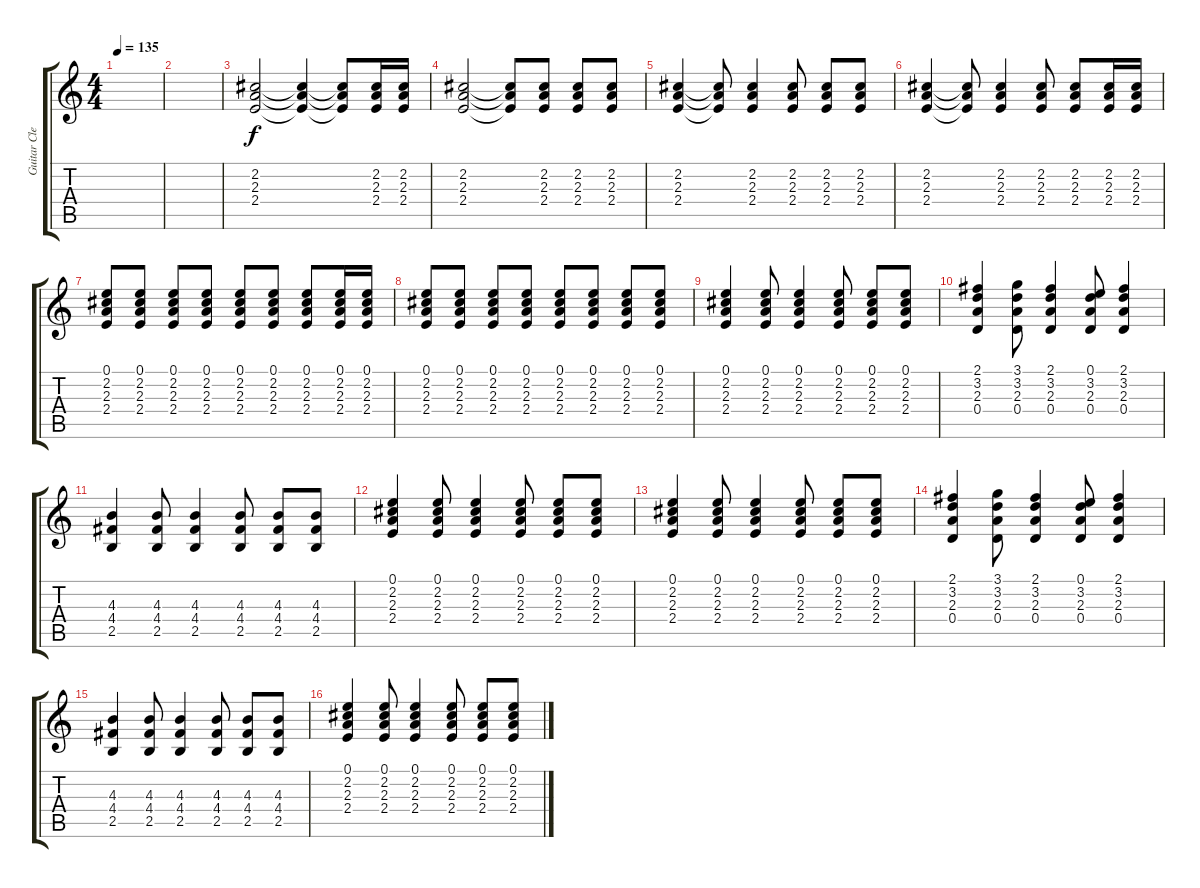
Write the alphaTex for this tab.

\track ("Guitar Clean" "Guitar Cle") {instrument acousticguitarsteel}
\staff {score tabs}
\tuning (E4 B3 G3 D3 A2 E2) {hide}
\ts (4 4)
\tempo 135
\clef g2
\ks c
|
|
(2.2 2.3 2.4).2 (2.2{t} 2.3{t} 2.4{t}).4 (2.2{t} 2.3{t} 2.4{t}).8 (2.2 2.3 2.4).16 (2.2 2.3 2.4).16 |
(2.2 2.3 2.4).2 (2.2{t} 2.3{t} 2.4{t}).8 (2.2 2.3 2.4).8 (2.2 2.3 2.4).8 (2.2 2.3 2.4).8 |
(2.2 2.3 2.4).4 (2.2{t} 2.3{t} 2.4{t}).8 (2.2 2.3 2.4).4 (2.2 2.3 2.4).8 (2.2 2.3 2.4).8 (2.2 2.3 2.4).8 |
(2.2 2.3 2.4).4 (2.2{t} 2.3{t} 2.4{t}).8 (2.2 2.3 2.4).4 (2.2 2.3 2.4).8 (2.2 2.3 2.4).8 (2.2 2.3 2.4).16 (2.2 2.3 2.4).16 |
(0.1 2.2 2.3 2.4).8 (0.1 2.2 2.3 2.4).8 (0.1 2.2 2.3 2.4).8 (0.1 2.2 2.3 2.4).8 (0.1 2.2 2.3 2.4).8 (0.1 2.2 2.3 2.4).8 (0.1 2.2 2.3 2.4).8 (0.1 2.2 2.3 2.4).16 (0.1 2.2 2.3 2.4).16 |
(0.1 2.2 2.3 2.4).8 (0.1 2.2 2.3 2.4).8 (0.1 2.2 2.3 2.4).8 (0.1 2.2 2.3 2.4).8 (0.1 2.2 2.3 2.4).8 (0.1 2.2 2.3 2.4).8 (0.1 2.2 2.3 2.4).8 (0.1 2.2 2.3 2.4).8 |
(0.1 2.2 2.3 2.4).4 (0.1 2.2 2.3 2.4).8 (0.1 2.2 2.3 2.4).4 (0.1 2.2 2.3 2.4).8 (0.1 2.2 2.3 2.4).8 (0.1 2.2 2.3 2.4).8 |
(2.1 3.2 2.3 0.4).4 (3.1 3.2 2.3 0.4).8 (2.1 3.2 2.3 0.4).4 (0.1 3.2 2.3 0.4).8 (2.1 3.2 2.3 0.4).4 |
(4.3 4.4 2.5).4 (4.3 4.4 2.5).8 (4.3 4.4 2.5).4 (4.3 4.4 2.5).8 (4.3 4.4 2.5).8 (4.3 4.4 2.5).8 |
(0.1 2.2 2.3 2.4).4 (0.1 2.2 2.3 2.4).8 (0.1 2.2 2.3 2.4).4 (0.1 2.2 2.3 2.4).8 (0.1 2.2 2.3 2.4).8 (0.1 2.2 2.3 2.4).8 |
(0.1 2.2 2.3 2.4).4 (0.1 2.2 2.3 2.4).8 (0.1 2.2 2.3 2.4).4 (0.1 2.2 2.3 2.4).8 (0.1 2.2 2.3 2.4).8 (0.1 2.2 2.3 2.4).8 |
(2.1 3.2 2.3 0.4).4 (3.1 3.2 2.3 0.4).8 (2.1 3.2 2.3 0.4).4 (0.1 3.2 2.3 0.4).8 (2.1 3.2 2.3 0.4).4 |
(4.3 4.4 2.5).4 (4.3 4.4 2.5).8 (4.3 4.4 2.5).4 (4.3 4.4 2.5).8 (4.3 4.4 2.5).8 (4.3 4.4 2.5).8 |
(0.1 2.2 2.3 2.4).4 (0.1 2.2 2.3 2.4).8 (0.1 2.2 2.3 2.4).4 (0.1 2.2 2.3 2.4).8 (0.1 2.2 2.3 2.4).8 (0.1 2.2 2.3 2.4).8
